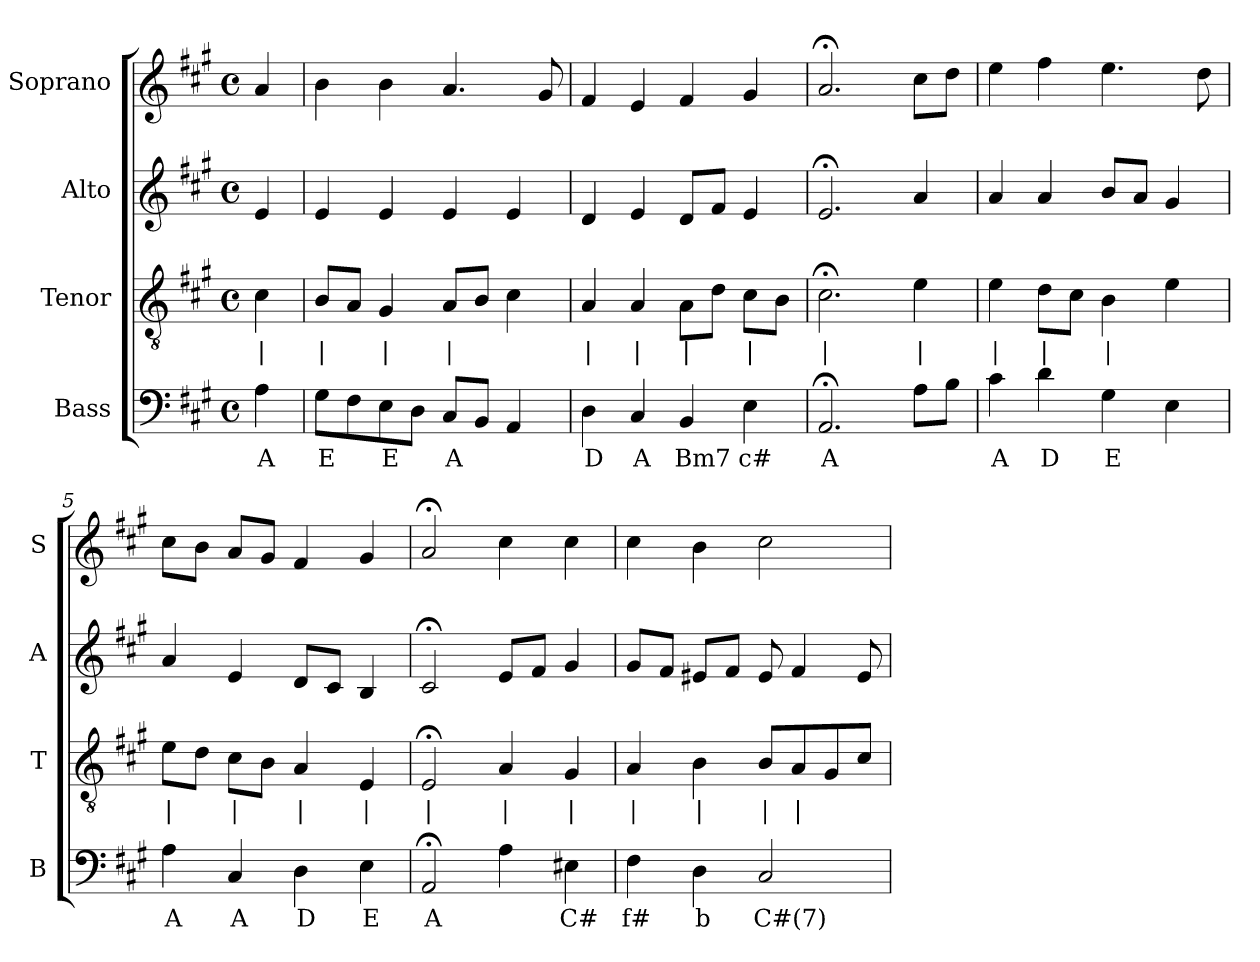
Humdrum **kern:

**kern	**text	**kern	**text	**kern	**kern
*part4	*part4	*part3	*part3	*part2	*part1
*staff4	*staff4	*staff3	*staff3	*staff2	*staff1
*I"Bass	*	*I"Tenor	*	*I"Alto	*I"Soprano
*I'B	*	*I'T	*	*I'A	*I'S
*clefF4	*	*clefGv2	*	*clefG2	*clefG2
*k[f#c#g#]	*	*k[f#c#g#]	*	*k[f#c#g#]	*k[f#c#g#]
*A:	*	*A:	*	*A:	*A:
*M4/4	*	*M4/4	*	*M4/4	*M4/4
*met(c)	*	*met(c)	*	*met(c)	*met(c)
*MM100	*	*MM100	*	*MM100	*MM100
=	=	=	=	=	=
4A	A	4c#	|	4e	4a
=1	=1	=1	=1	=1	=1
8G#L	E	8BL	|	4e	4b
8F#	.	8AJ	.	.	.
8E	E	4G#	|	4e	4b
8DJ	.	.	.	.	.
8C#L	A	8AL	|	4e	4.a
8BBJ	.	8BJ	.	.	.
4AA	.	4c#	.	4e	.
.	.	.	.	.	8g#
=2	=2	=2	=2	=2	=2
4D	D	4A	|	4d	4f#
4C#	A	4A	|	4e	4e
4BB	Bm7	8AL	|	8dL	4f#
.	.	8dJ	.	8f#J	.
4E	c#	8c#L	|	4e	4g#
.	.	8BJ	.	.	.
=3	=3	=3	=3	=3	=3
2.AA;<	A	2.c#;<	|	2.e;<	2.a;<
8AL	.	4e	|	4a	8cc#L
8BJ	.	.	.	.	8ddJ
=4	=4	=4	=4	=4	=4
4c#	A	4e	|	4a	4ee
4d	D	8dL	|	4a	4ff#
.	.	8c#J	.	.	.
4G#	E	4B	|	8bL	4.ee
.	.	.	.	8aJ	.
4E	.	4e	.	4g#	.
.	.	.	.	.	8dd
=5	=5	=5	=5	=5	=5
4A	A	8eL	|	4a	8cc#L
.	.	8dJ	.	.	8bJ
4C#	A	8c#L	|	4e	8aL
.	.	8BJ	.	.	8g#J
4D	D	4A	|	8dL	4f#
.	.	.	.	8c#J	.
4E	E	4E	|	4B	4g#
=6	=6	=6	=6	=6	=6
2AA;<	A	2E;<	|	2c#;<	2a;<
4A	.	4A	|	8eL	4cc#
.	.	.	.	8f#J	.
4E#X	C#	4G#	|	4g#	4cc#
=7	=7	=7	=7	=7	=7
4F#	f#	4A	|	8g#L	4cc#
.	.	.	.	8f#J	.
4D	b	4B	|	8e#XL	4b
.	.	.	.	8f#J	.
2C#	C#(7)	8BL	|	8e#	2cc#
.	.	8A	|	4f#	.
.	.	8G#	.	.	.
.	.	8c#J	.	8e#	.
=	=	=	=	=	=
*-	*-	*-	*-	*-	*-
